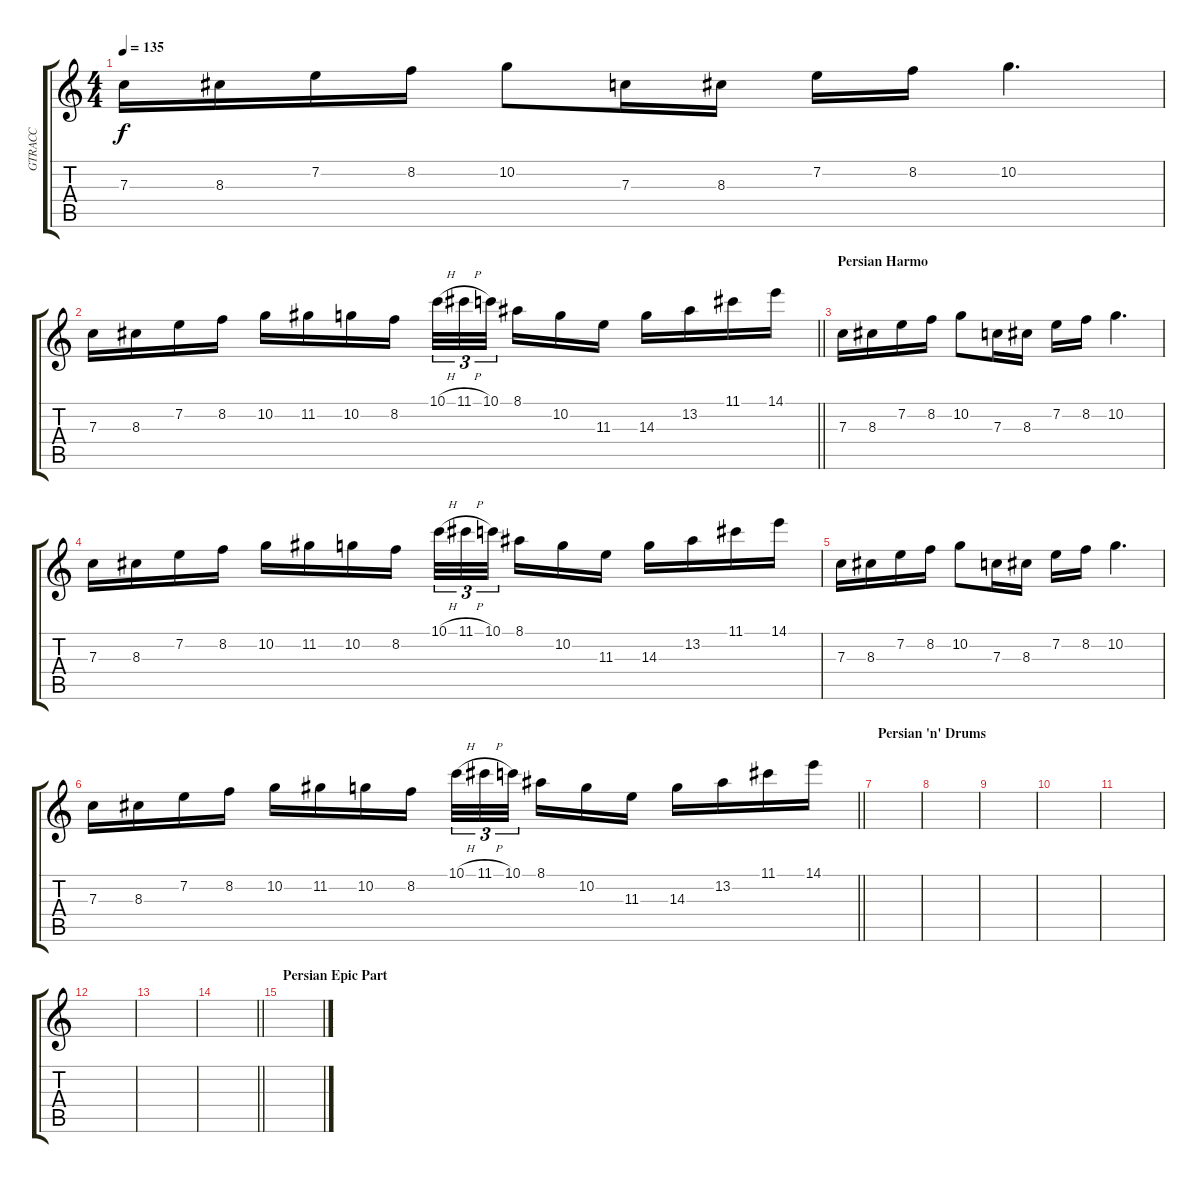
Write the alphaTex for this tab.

\track ("GTRACC" "GTRACC") {instrument acousticguitarsteel}
\staff {score tabs}
\tuning (D4 A3 F3 C3 G2 C2) {hide}
\ts (4 4)
\tempo 135
\clef g2
\ks c
7.3.16{dy f} 8.3.16 7.2.16 8.2.16 10.2.8 7.3.16 8.3.16 7.2.16 8.2.16 10.2.4{d} |
\barLineRight lightlight
7.3.16 8.3.16 7.2.16 8.2.16 10.2.16 11.2.16 10.2.16 8.2.16 10.1{h}.32{tu (3 2)} 11.1{h}.32{tu (3 2)} 10.1.32{tu (3 2) beam splitsecondary} 8.1.16 10.2.16 11.3.16 14.3.16 13.2.16 11.1.16 14.1.16 |
\section ("" "Persian Harmo")
7.3.16 8.3.16 7.2.16 8.2.16 10.2.8 7.3.16 8.3.16 7.2.16 8.2.16 10.2.4{d} |
7.3.16 8.3.16 7.2.16 8.2.16 10.2.16 11.2.16 10.2.16 8.2.16 10.1{h}.32{tu (3 2)} 11.1{h}.32{tu (3 2)} 10.1.32{tu (3 2) beam splitsecondary} 8.1.16 10.2.16 11.3.16 14.3.16 13.2.16 11.1.16 14.1.16 |
7.3.16 8.3.16 7.2.16 8.2.16 10.2.8 7.3.16 8.3.16 7.2.16 8.2.16 10.2.4{d} |
\barLineRight lightlight
7.3.16 8.3.16 7.2.16 8.2.16 10.2.16 11.2.16 10.2.16 8.2.16 10.1{h}.32{tu (3 2)} 11.1{h}.32{tu (3 2)} 10.1.32{tu (3 2) beam splitsecondary} 8.1.16 10.2.16 11.3.16 14.3.16 13.2.16 11.1.16 14.1.16 |
\section ("" "Persian 'n' Drums")
|
|
|
|
|
|
|
\barLineRight lightlight
|
\section ("" "Persian Epic Part")
